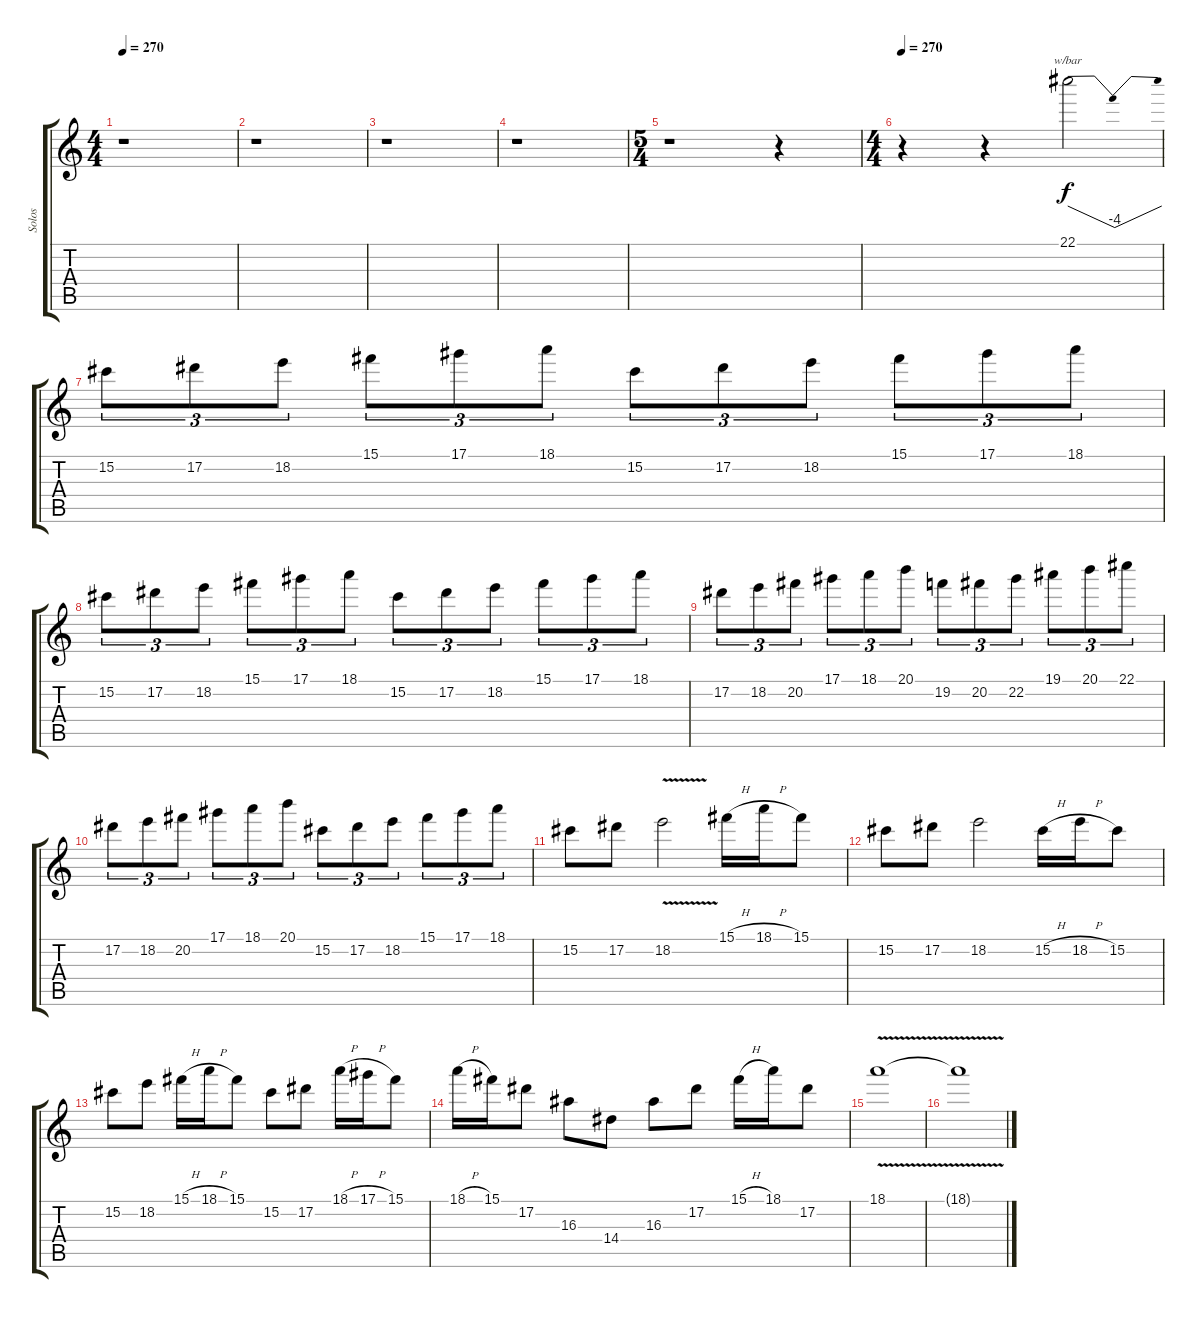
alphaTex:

\track ("Solos" "Solos") {instrument distortionguitar}
\staff {score tabs}
\tuning (Eb4 Bb3 Gb3 Db3 Ab2 Db2) {hide}
\ts (4 4)
\tempo 270
\clef g2
\ks c
r.1{dy f} |
r.1 |
r.1 |
r.1 |
\ts (5 4)
r.1 r.4 |
\ts (4 4)
\tempo 270
r.4 r.4 22.1.2{tbe (dip default 0 0 30 -16 60 0)} |
15.2.8{tu (3 2)} 17.2.8{tu (3 2)} 18.2.8{tu (3 2)} 15.1.8{tu (3 2)} 17.1.8{tu (3 2)} 18.1.8{tu (3 2)} 15.2.8{tu (3 2)} 17.2.8{tu (3 2)} 18.2.8{tu (3 2)} 15.1.8{tu (3 2)} 17.1.8{tu (3 2)} 18.1.8{tu (3 2)} |
15.2.8{tu (3 2)} 17.2.8{tu (3 2)} 18.2.8{tu (3 2)} 15.1.8{tu (3 2)} 17.1.8{tu (3 2)} 18.1.8{tu (3 2)} 15.2.8{tu (3 2)} 17.2.8{tu (3 2)} 18.2.8{tu (3 2)} 15.1.8{tu (3 2)} 17.1.8{tu (3 2)} 18.1.8{tu (3 2)} |
17.2.8{tu (3 2)} 18.2.8{tu (3 2)} 20.2.8{tu (3 2)} 17.1.8{tu (3 2)} 18.1.8{tu (3 2)} 20.1.8{tu (3 2)} 19.2.8{tu (3 2)} 20.2.8{tu (3 2)} 22.2.8{tu (3 2)} 19.1.8{tu (3 2)} 20.1.8{tu (3 2)} 22.1.8{tu (3 2)} |
17.2.8{tu (3 2)} 18.2.8{tu (3 2)} 20.2.8{tu (3 2)} 17.1.8{tu (3 2)} 18.1.8{tu (3 2)} 20.1.8{tu (3 2)} 15.2.8{tu (3 2)} 17.2.8{tu (3 2)} 18.2.8{tu (3 2)} 15.1.8{tu (3 2)} 17.1.8{tu (3 2)} 18.1.8{tu (3 2)} |
15.2.8 17.2.8 18.2{v}.2 15.1{h}.16 18.1{h}.16 15.1.8 |
15.2.8 17.2.8 18.2.2 15.2{h}.16 18.2{h}.16 15.2.8 |
15.2.8 18.2.8 15.1{h}.16 18.1{h}.16 15.1.8 15.2.8 17.2.8 18.1{h}.16 17.1{h}.16 15.1.8 |
18.1{h}.16 15.1.16 17.2.8 16.3.8 14.4.8 16.3.8 17.2.8 15.1{h}.16 18.1.16 17.2.8 |
18.1{v}.1 |
18.1{t}.1
